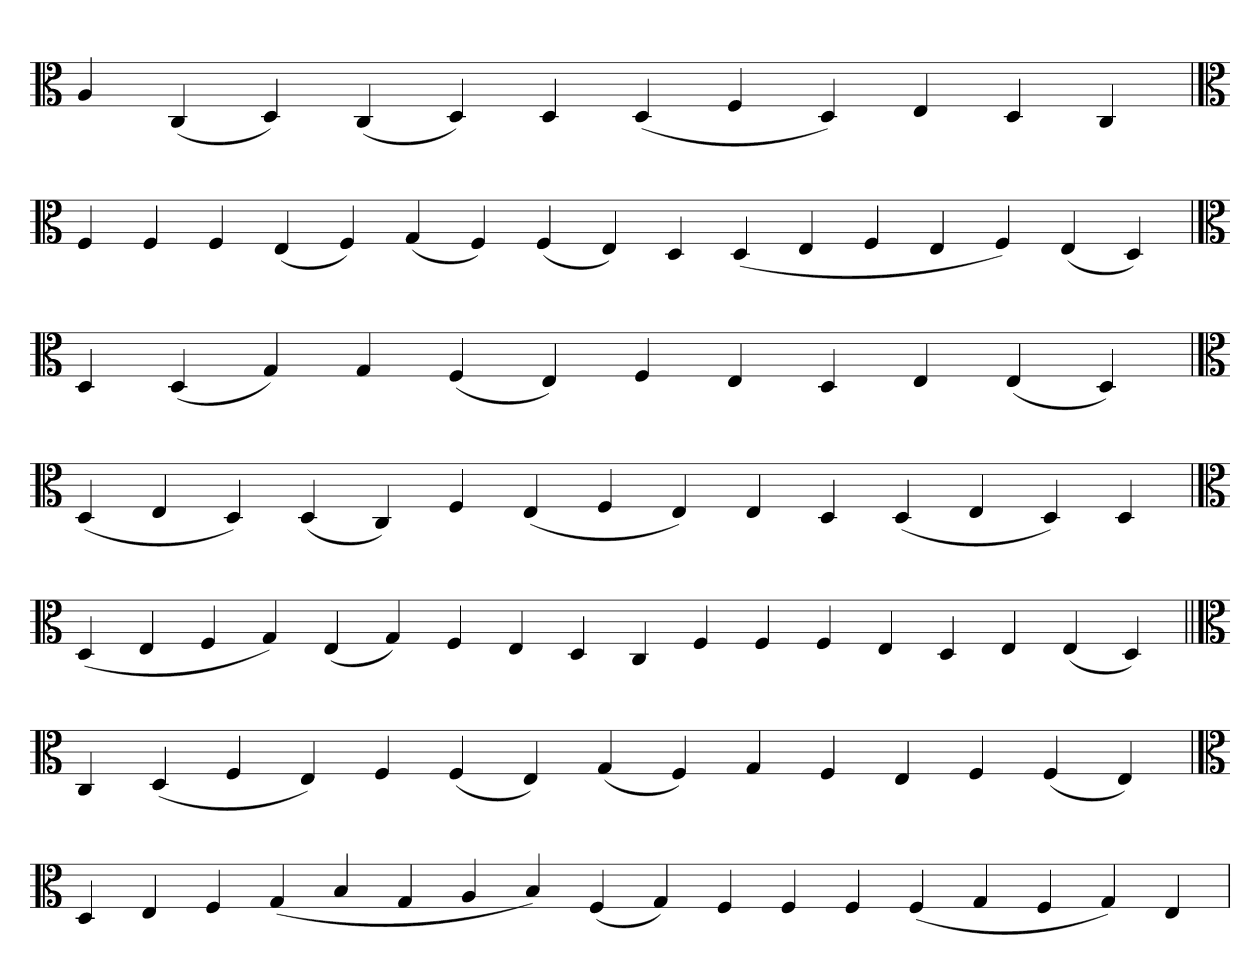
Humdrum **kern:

**kern
*part1
*staff1
*clefC3
=
4A
(4C
4D)
(4C
4D)
4D
(4D
4F
4D)
4E
4D
4C
='
*clefC3
4F
4F
4F
(4E
4F)
(4G
4F)
(4F
4E)
4D
(4D
4E
4F
4E
4F)
(4E
4D)
=
*clefC3
4D
(4D
4G)
4G
(4F
4E)
4F
4E
4D
4E
(4E
4D)
='
*clefC3
(4D
4E
4D)
(4D
4C)
4F
(4E
4F
4E)
4E
4D
(4D
4E
4D)
4D
=`
*clefC3
(4D
4E
4F
4G)
(4E
4G)
4F
4E
4D
4C
4F
4F
4F
4E
4D
4E
(4E
4D)
=||
*clefC3
4C
(4D
4F
4E)
4F
(4F
4E)
(4G
4F)
4G
4F
4E
4F
(4F
4E)
=`
*clefC3
4D
4E
4F
(4G
4B
4G
4A
4B)
(4F
4G)
4F
4F
4F
(4F
4G
4F
4G)
4E
='
*-
